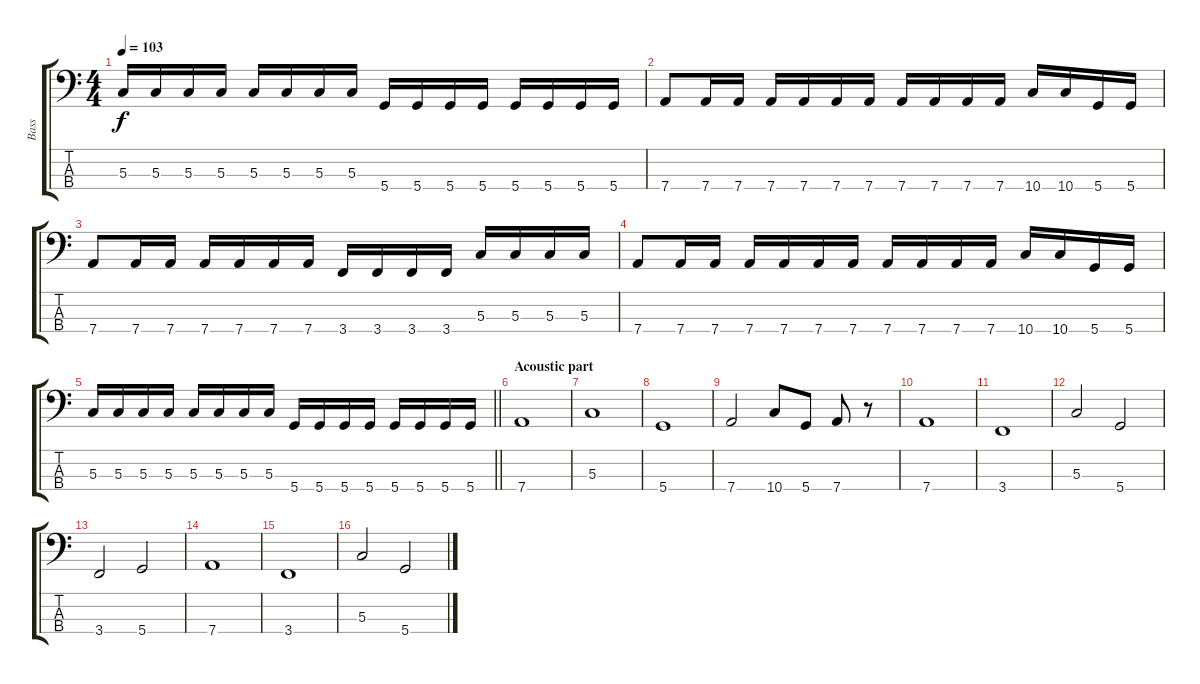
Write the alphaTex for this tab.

\track ("Bass" "Bass") {instrument electricbassfinger}
\staff {score tabs}
\tuning (F2 C2 G1 D1) {hide}
\ts (4 4)
\tempo 103
\clef f4
\ks aminor
5.3.16{dy f} 5.3.16 5.3.16 5.3.16 5.3.16 5.3.16 5.3.16 5.3.16 5.4.16 5.4.16 5.4.16 5.4.16 5.4.16 5.4.16 5.4.16 5.4.16 |
7.4.8 7.4.16 7.4.16 7.4.16 7.4.16 7.4.16 7.4.16 7.4.16 7.4.16 7.4.16 7.4.16 10.4.16 10.4.16 5.4.16 5.4.16 |
7.4.8 7.4.16 7.4.16 7.4.16 7.4.16 7.4.16 7.4.16 3.4.16 3.4.16 3.4.16 3.4.16 5.3.16 5.3.16 5.3.16 5.3.16 |
7.4.8 7.4.16 7.4.16 7.4.16 7.4.16 7.4.16 7.4.16 7.4.16 7.4.16 7.4.16 7.4.16 10.4.16 10.4.16 5.4.16 5.4.16 |
\barLineRight lightlight
5.3.16 5.3.16 5.3.16 5.3.16 5.3.16 5.3.16 5.3.16 5.3.16 5.4.16 5.4.16 5.4.16 5.4.16 5.4.16 5.4.16 5.4.16 5.4.16 |
\section ("" "Acoustic part")
7.4.1 |
5.3.1 |
5.4.1 |
7.4.2 10.4.8 5.4.8 7.4.8 r.8 |
7.4.1 |
3.4.1 |
5.3.2 5.4.2 |
3.4.2 5.4.2 |
7.4.1 |
3.4.1 |
5.3.2 5.4.2
